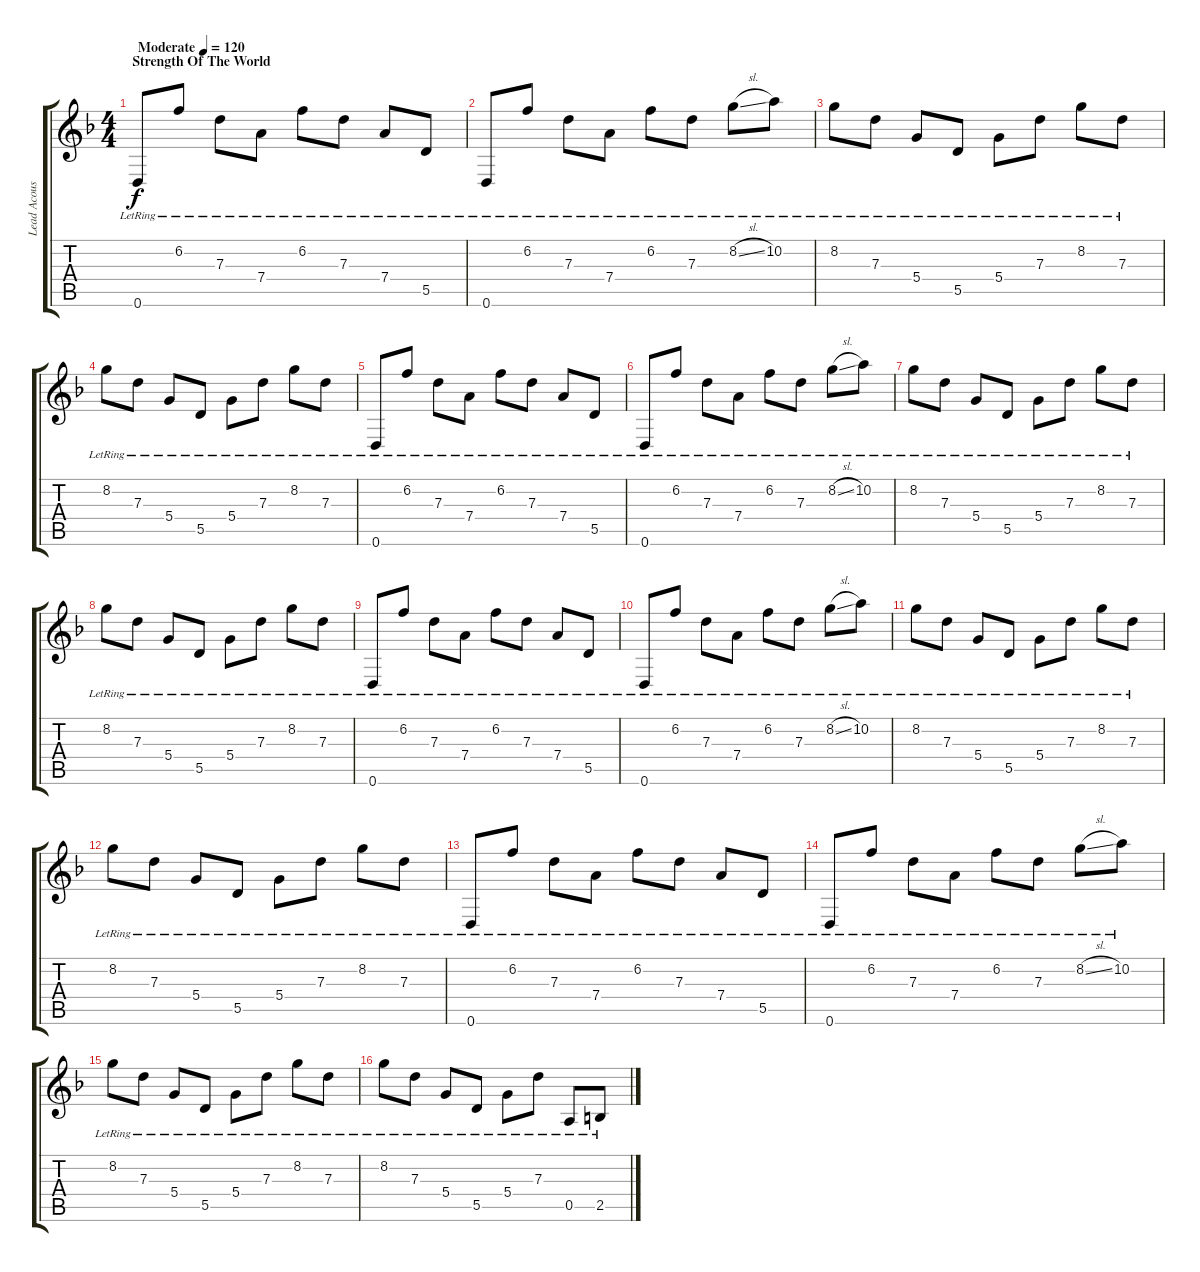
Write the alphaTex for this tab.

\track ("Lead Acoustic" "Lead Acous") {instrument acousticguitarsteel}
\staff {score tabs}
\tuning (E4 B3 G3 D3 A2 D2) {hide}
\ts (4 4)
\section ("" "Strength Of The World")
\tempo (120 "Moderate")
\tempo 79
\tempo (120 "Moderate")
\clef g2
\ks f
0.6{lr}.8{dy f instrument acousticguitarsteel} 6.2{lr}.8 7.3{lr}.8 7.4{lr}.8 6.2{lr}.8 7.3{lr}.8 7.4{lr}.8 5.5{lr}.8 |
0.6{lr}.8 6.2{lr}.8 7.3{lr}.8 7.4{lr}.8 6.2{lr}.8 7.3{lr}.8 8.2{sl lr}.8 10.2{lr}.8 |
8.2{lr}.8 7.3{lr}.8 5.4{lr}.8 5.5{lr}.8 5.4{lr}.8 7.3{lr}.8 8.2{lr}.8 7.3{lr}.8 |
8.2{lr}.8 7.3{lr}.8 5.4{lr}.8 5.5{lr}.8 5.4{lr}.8 7.3{lr}.8 8.2{lr}.8 7.3{lr}.8 |
0.6{lr}.8 6.2{lr}.8 7.3{lr}.8 7.4{lr}.8 6.2{lr}.8 7.3{lr}.8 7.4{lr}.8 5.5{lr}.8 |
0.6{lr}.8 6.2{lr}.8 7.3{lr}.8 7.4{lr}.8 6.2{lr}.8 7.3{lr}.8 8.2{sl lr}.8 10.2{lr}.8 |
8.2{lr}.8 7.3{lr}.8 5.4{lr}.8 5.5{lr}.8 5.4{lr}.8 7.3{lr}.8 8.2{lr}.8 7.3{lr}.8 |
8.2{lr}.8 7.3{lr}.8 5.4{lr}.8 5.5{lr}.8 5.4{lr}.8 7.3{lr}.8 8.2{lr}.8 7.3{lr}.8 |
0.6{lr}.8 6.2{lr}.8 7.3{lr}.8 7.4{lr}.8 6.2{lr}.8 7.3{lr}.8 7.4{lr}.8 5.5{lr}.8 |
0.6{lr}.8 6.2{lr}.8 7.3{lr}.8 7.4{lr}.8 6.2{lr}.8 7.3{lr}.8 8.2{sl lr}.8 10.2{lr}.8 |
8.2{lr}.8 7.3{lr}.8 5.4{lr}.8 5.5{lr}.8 5.4{lr}.8 7.3{lr}.8 8.2{lr}.8 7.3{lr}.8 |
8.2{lr}.8 7.3{lr}.8 5.4{lr}.8 5.5{lr}.8 5.4{lr}.8 7.3{lr}.8 8.2{lr}.8 7.3{lr}.8 |
0.6{lr}.8 6.2{lr}.8 7.3{lr}.8 7.4{lr}.8 6.2{lr}.8 7.3{lr}.8 7.4{lr}.8 5.5{lr}.8 |
0.6{lr}.8 6.2{lr}.8 7.3{lr}.8 7.4{lr}.8 6.2{lr}.8 7.3{lr}.8 8.2{sl lr}.8 10.2{lr}.8 |
8.2{lr}.8 7.3{lr}.8 5.4{lr}.8 5.5{lr}.8 5.4{lr}.8 7.3{lr}.8 8.2{lr}.8 7.3{lr}.8 |
8.2{lr}.8 7.3{lr}.8 5.4{lr}.8 5.5{lr}.8 5.4{lr}.8 7.3{lr}.8 0.5{lr}.8 2.5{lr}.8
